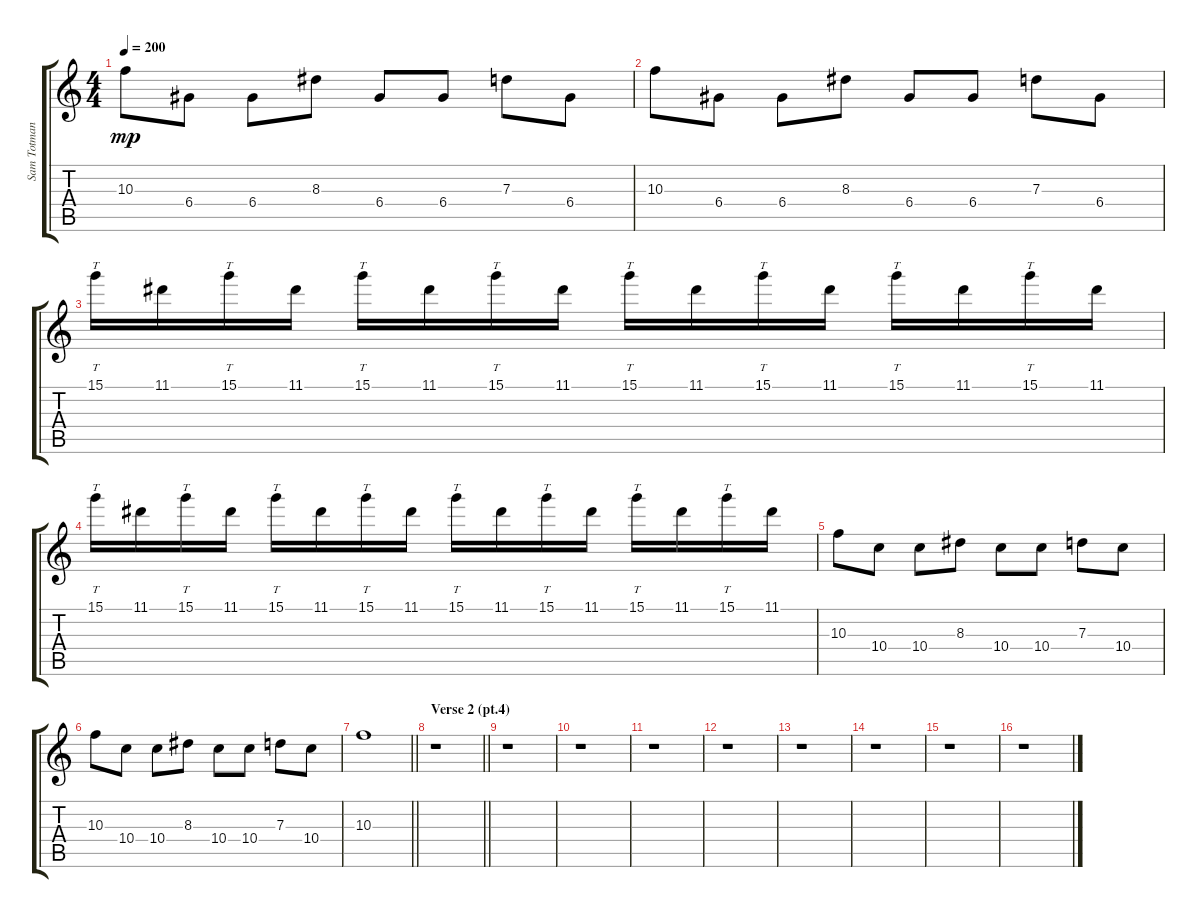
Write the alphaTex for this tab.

\track ("Sam Totman (Lead Guitar)" "Sam Totman") {instrument distortionguitar}
\staff {score tabs}
\tuning (E4 B3 G3 D3 A2 E2) {hide}
\ts (4 4)
\tempo 200
\clef g2
\ks aminor
10.3.8{dy mp} 6.4.8 6.4.8 8.3.8 6.4.8 6.4.8 7.3.8 6.4.8 |
10.3.8 6.4.8 6.4.8 8.3.8 6.4.8 6.4.8 7.3.8 6.4.8 |
15.1.16{tt} 11.1.16 15.1.16{tt} 11.1.16 15.1.16{tt} 11.1.16 15.1.16{tt} 11.1.16 15.1.16{tt} 11.1.16 15.1.16{tt} 11.1.16 15.1.16{tt} 11.1.16 15.1.16{tt} 11.1.16 |
15.1.16{tt} 11.1.16 15.1.16{tt} 11.1.16 15.1.16{tt} 11.1.16 15.1.16{tt} 11.1.16 15.1.16{tt} 11.1.16 15.1.16{tt} 11.1.16 15.1.16{tt} 11.1.16 15.1.16{tt} 11.1.16 |
10.3.8 10.4.8 10.4.8 8.3.8 10.4.8 10.4.8 7.3.8 10.4.8 |
10.3.8 10.4.8 10.4.8 8.3.8 10.4.8 10.4.8 7.3.8 10.4.8 |
\barLineRight lightlight
10.3.1 |
\section ("" "Verse 2 (pt.4)")
\barLineRight lightlight
r.1 |
r.1 |
r.1 |
r.1 |
r.1 |
r.1 |
r.1 |
r.1 |
r.1
